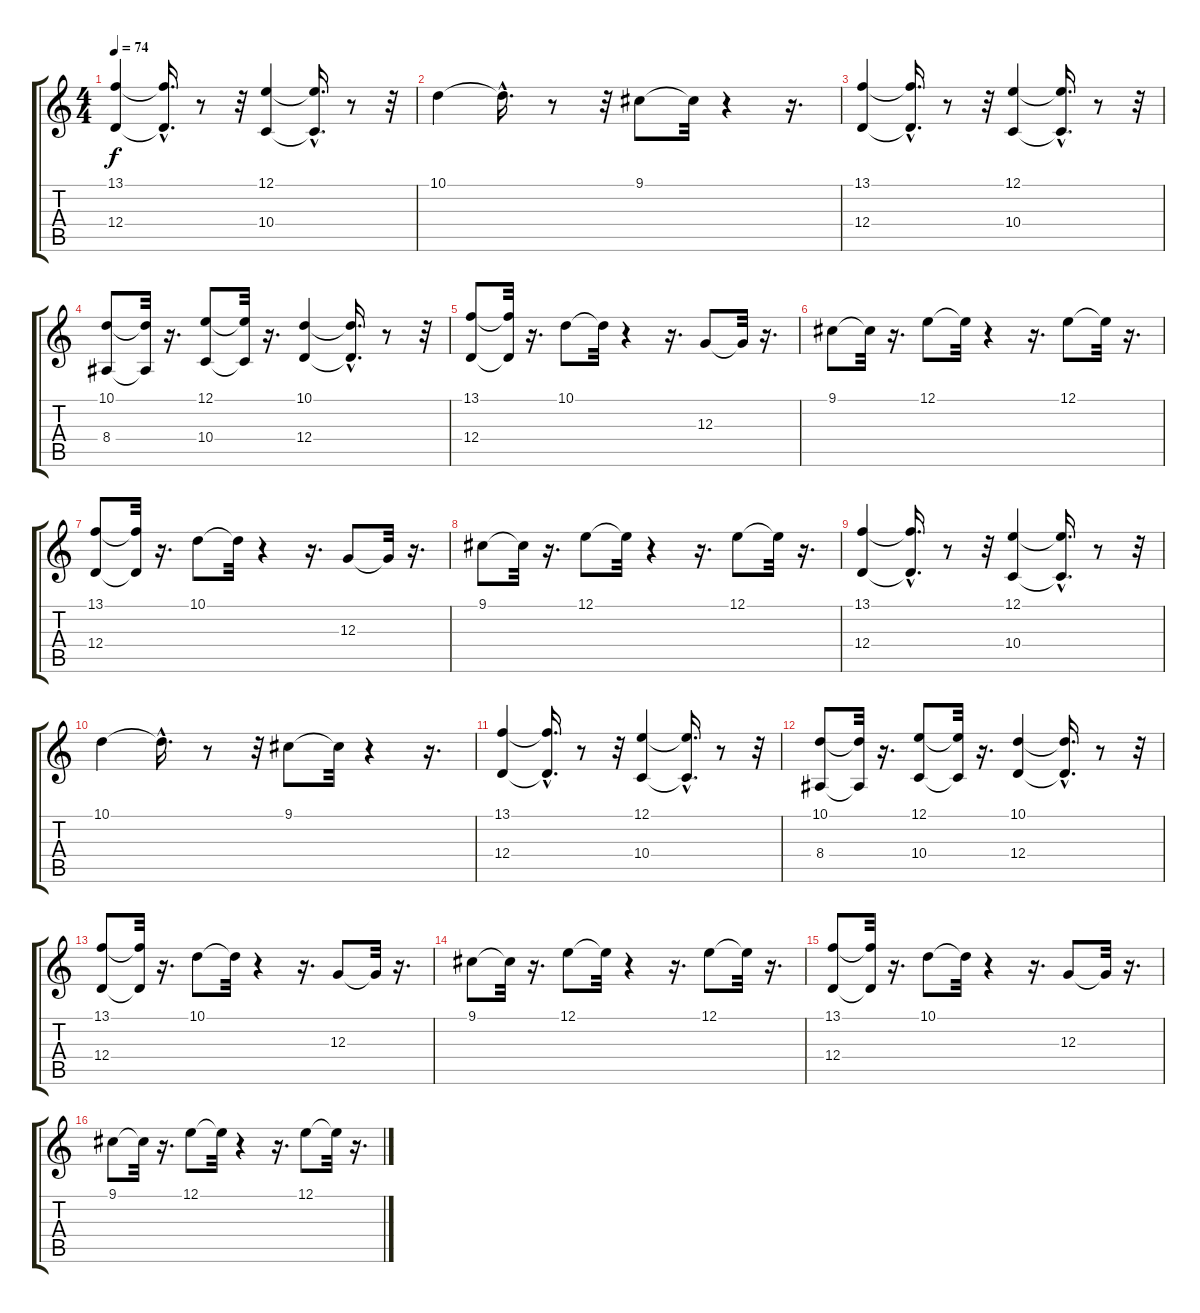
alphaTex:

\track "" {instrument rockorgan}
\staff {score tabs}
\tuning (E4 B3 G3 D3 A2 E2) {hide}
\ts (4 4)
\tempo 74
\clef g2
\ks c
(13.1 12.4).4{dy f instrument rockorgan} (13.1{hac t} 12.4{hac t}).16{d} r.8 r.32 (12.1 10.4).4 (12.1{hac t} 10.4{hac t}).16{d} r.8 r.32 |
10.1.4 10.1{hac t}.16{d} r.8 r.32 9.1.8 9.1{t}.32 r.4 r.16{d} |
(13.1 12.4).4 (13.1{hac t} 12.4{hac t}).16{d} r.8 r.32 (12.1 10.4).4 (12.1{hac t} 10.4{hac t}).16{d} r.8 r.32 |
(10.1 8.4).8 (10.1{t} 8.4{t}).32 r.16{d} (12.1 10.4).8 (12.1{t} 10.4{t}).32 r.16{d} (10.1 12.4).4 (10.1{hac t} 12.4{hac t}).16{d} r.8 r.32 |
(13.1 12.4).8 (13.1{t} 12.4{t}).32 r.16{d} 10.1.8 10.1{t}.32 r.4 r.16{d} 12.3.8 12.3{t}.32 r.16{d} |
9.1.8 9.1{t}.32 r.16{d} 12.1.8 12.1{t}.32 r.4 r.16{d} 12.1.8 12.1{t}.32 r.16{d} |
(13.1 12.4).8 (13.1{t} 12.4{t}).32 r.16{d} 10.1.8 10.1{t}.32 r.4 r.16{d} 12.3.8 12.3{t}.32 r.16{d} |
9.1.8 9.1{t}.32 r.16{d} 12.1.8 12.1{t}.32 r.4 r.16{d} 12.1.8 12.1{t}.32 r.16{d} |
(13.1 12.4).4 (13.1{hac t} 12.4{hac t}).16{d} r.8 r.32 (12.1 10.4).4 (12.1{hac t} 10.4{hac t}).16{d} r.8 r.32 |
10.1.4 10.1{hac t}.16{d} r.8 r.32 9.1.8 9.1{t}.32 r.4 r.16{d} |
(13.1 12.4).4 (13.1{hac t} 12.4{hac t}).16{d} r.8 r.32 (12.1 10.4).4 (12.1{hac t} 10.4{hac t}).16{d} r.8 r.32 |
(10.1 8.4).8 (10.1{t} 8.4{t}).32 r.16{d} (12.1 10.4).8 (12.1{t} 10.4{t}).32 r.16{d} (10.1 12.4).4 (10.1{hac t} 12.4{hac t}).16{d} r.8 r.32 |
(13.1 12.4).8 (13.1{t} 12.4{t}).32 r.16{d} 10.1.8 10.1{t}.32 r.4 r.16{d} 12.3.8 12.3{t}.32 r.16{d} |
9.1.8 9.1{t}.32 r.16{d} 12.1.8 12.1{t}.32 r.4 r.16{d} 12.1.8 12.1{t}.32 r.16{d} |
(13.1 12.4).8 (13.1{t} 12.4{t}).32 r.16{d} 10.1.8 10.1{t}.32 r.4 r.16{d} 12.3.8 12.3{t}.32 r.16{d} |
9.1.8 9.1{t}.32 r.16{d} 12.1.8 12.1{t}.32 r.4 r.16{d} 12.1.8 12.1{t}.32 r.16{d}
